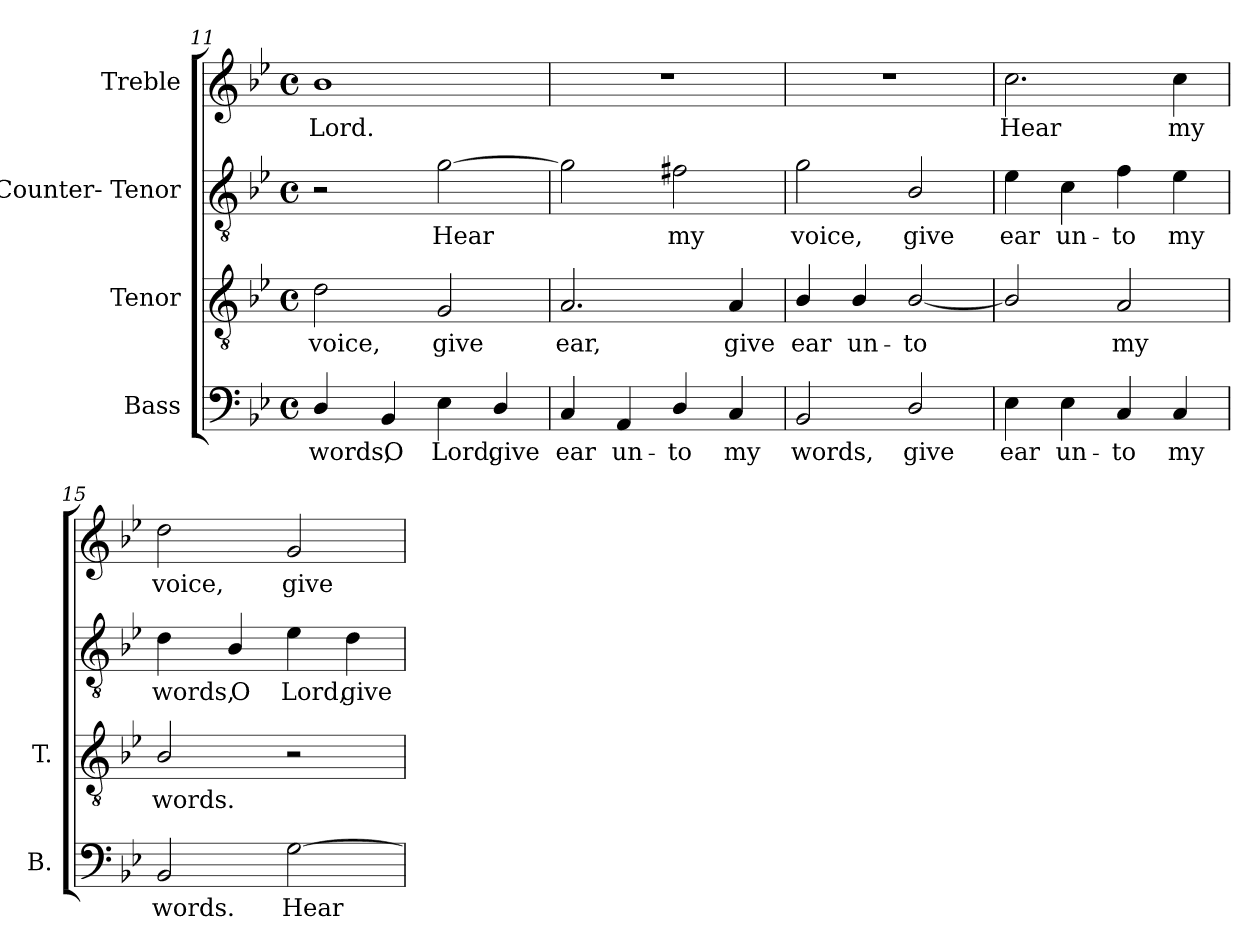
**kern	**text	**kern	**text	**kern	**text	**kern	**text
*part4	*part4	*part3	*part3	*part2	*part2	*part1	*part1
*staff4	*staff4	*staff3	*staff3	*staff2	*staff2	*staff1	*staff1
*I"Bass	*	*I"Tenor	*	*I"Counter- Tenor	*	*I"Treble	*
*I'B.	*	*I'T.	*	*	*	*	*
*clefF4	*	*clefGv2	*	*clefGv2	*	*clefG2	*
*	*	*ITrd7c12	*	*ITrd7c12	*	*	*
*k[b-e-]	*	*k[b-e-]	*	*k[b-e-]	*	*k[b-e-]	*
*B-:	*	*B-:	*	*B-:	*	*B-:	*
*M4/4	*	*M4/4	*	*M4/4	*	*M4/4	*
*met(c)	*	*met(c)	*	*met(c)	*	*met(c)	*
=11	=11	=11	=11	=11	=11	=11	=11
!	!LO:LY:b:color=#000000	!	!	!	!	!	!
!	!	!	!LO:LY:b:color=#000000	!	!	!	!
!	!	!	!	!	!	!	!LO:LY:b:color=#000000
4Di/	words,	2Di\	voice,	2r	.	1b-i	Lord.
!	!LO:LY:b:color=#000000	!	!	!	!	!	!
4BB-i/	O	.	.	.	.	.	.
!	!LO:LY:b:color=#000000	!	!	!	!	!	!
!	!	!	!LO:LY:b:color=#000000	!	!	!	!
!	!	!	!	!	!LO:LY:b:color=#000000	!	!
4E-i\	Lord,	2GGi/	give	[2Gi\	Hear	.	.
!	!LO:LY:b:color=#000000	!	!	!	!	!	!
4Di/	give	.	.	.	.	.	.
=12	=12	=12	=12	=12	=12	=12	=12
!	!LO:LY:b:color=#000000	!	!	!	!	!	!
!	!	!	!LO:LY:b:color=#000000	!	!	!	!
4Ci/	ear	2.AAi/	ear,	2Gi\]	.	1r	.
!	!LO:LY:b:color=#000000	!	!	!	!	!	!
4AAi/	un-	.	.	.	.	.	.
!	!LO:LY:b:color=#000000	!	!	!	!	!	!
!	!	!	!	!	!LO:LY:b:color=#000000	!	!
4Di/	-to	.	.	2F#Xi\	my	.	.
!	!LO:LY:b:color=#000000	!	!	!	!	!	!
!	!	!	!LO:LY:b:color=#000000	!	!	!	!
4Ci/	my	4AAi/	give	.	.	.	.
!!LO:LB:g=z
=13	=13	=13	=13	=13	=13	=13	=13
!	!LO:LY:b:color=#000000	!	!	!	!	!	!
!	!	!	!LO:LY:b:color=#000000	!	!	!	!
!	!	!	!	!	!LO:LY:b:color=#000000	!	!
2BB-i/	words,	4BB-i/	ear	2Gi\	voice,	1r	.
!	!	!	!LO:LY:b:color=#000000	!	!	!	!
.	.	4BB-i/	un-	.	.	.	.
!	!LO:LY:b:color=#000000	!	!	!	!	!	!
!	!	!	!LO:LY:b:color=#000000	!	!	!	!
!	!	!	!	!	!LO:LY:b:color=#000000	!	!
2Di/	give	[2BB-i/	-to	2BB-i/	give	.	.
=14	=14	=14	=14	=14	=14	=14	=14
!	!LO:LY:b:color=#000000	!	!	!	!	!	!
!	!	!	!	!	!LO:LY:b:color=#000000	!	!
!	!	!	!	!	!	!	!LO:LY:b:color=#000000
4E-i\	ear	2BB-i/]	.	4E-i\	ear	2.cci\	Hear
!	!LO:LY:b:color=#000000	!	!	!	!	!	!
!	!	!	!	!	!LO:LY:b:color=#000000	!	!
4E-i\	un-	.	.	4Ci\	un-	.	.
!	!LO:LY:b:color=#000000	!	!	!	!	!	!
!	!	!	!LO:LY:b:color=#000000	!	!	!	!
!	!	!	!	!	!LO:LY:b:color=#000000	!	!
4Ci/	-to	2AAi/	my	4Fi\	-to	.	.
!	!LO:LY:b:color=#000000	!	!	!	!	!	!
!	!	!	!	!	!LO:LY:b:color=#000000	!	!
!	!	!	!	!	!	!	!LO:LY:b:color=#000000
4Ci/	my	.	.	4E-i\	my	4cci\	my
=15	=15	=15	=15	=15	=15	=15	=15
!	!LO:LY:b:color=#000000	!	!	!	!	!	!
!	!	!	!LO:LY:b:color=#000000	!	!	!	!
!	!	!	!	!	!LO:LY:b:color=#000000	!	!
!	!	!	!	!	!	!	!LO:LY:b:color=#000000
2BB-i/	words.	2BB-i/	words.	4Di\	words,	2ddi\	voice,
!	!	!	!	!	!LO:LY:b:color=#000000	!	!
.	.	.	.	4BB-i/	O	.	.
!	!LO:LY:b:color=#000000	!	!	!	!	!	!
!	!	!	!	!	!LO:LY:b:color=#000000	!	!
!	!	!	!	!	!	!	!LO:LY:b:color=#000000
[2Gi\	Hear	2r	.	4E-i\	Lord,	2gi/	give
!	!	!	!	!	!LO:LY:b:color=#000000	!	!
.	.	.	.	4Di\	give	.	.
=	=	=	=	=	=	=	=
*-	*-	*-	*-	*-	*-	*-	*-
